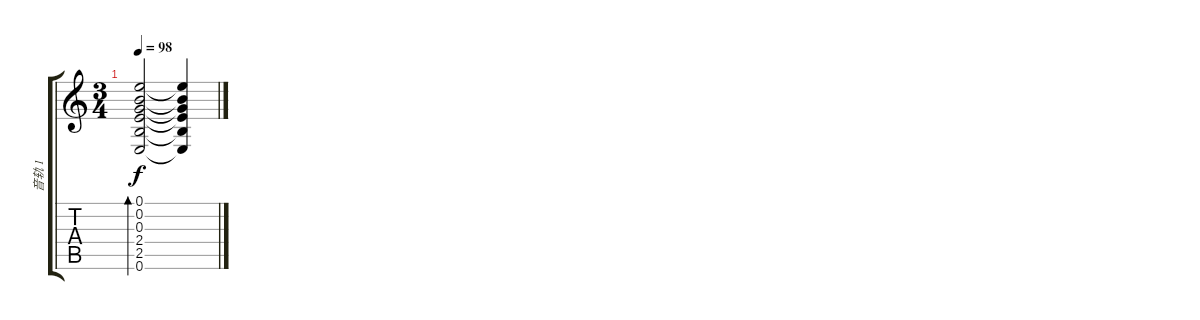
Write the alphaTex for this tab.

\track ("音轨 1" "音轨 1") {instrument electricguitarjazz}
\staff {score tabs}
\tuning (E4 B3 G3 D3 A2 E2) {hide}
\ts (3 4)
\tempo 98
\clef g2
\ks c
(0.1 0.2 0.3 2.4 2.5 0.6).2{bd 480 dy f} (0.1{t} 0.2{t} 0.3{t} 2.4{t} 2.5{t} 0.6{t}).4
